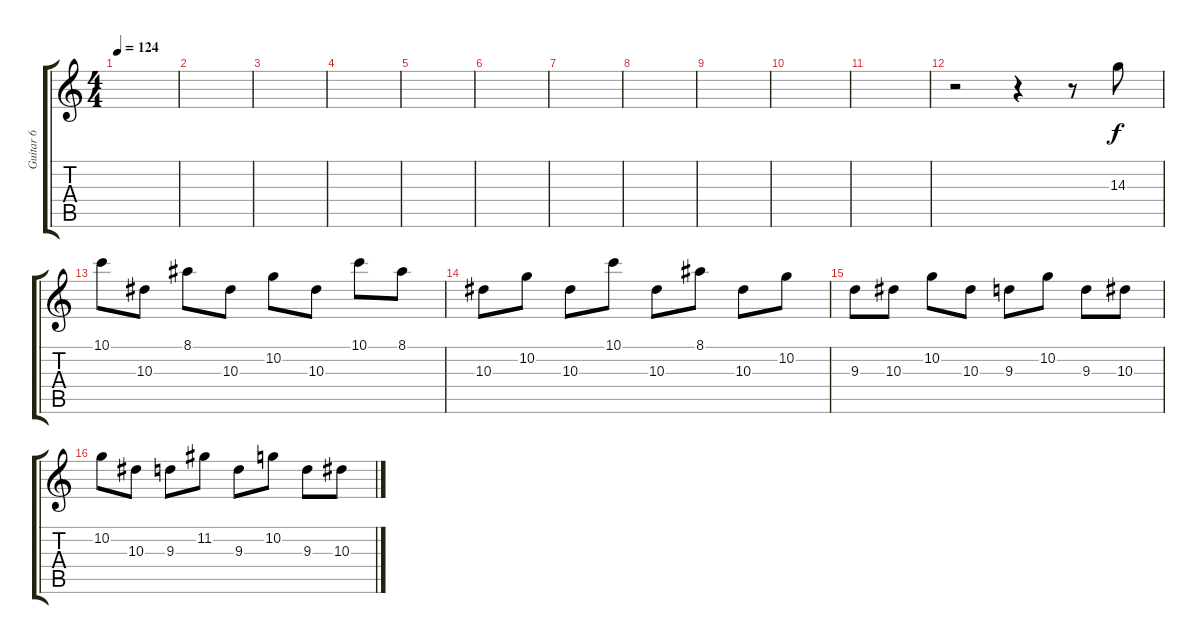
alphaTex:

\track ("Guitar 6" "Guitar 6") {instrument distortionguitar}
\staff {score tabs}
\tuning (D4 A3 F3 C3 G2 C2) {hide}
\ts (4 4)
\tempo 124
\clef g2
\ks c
|
|
|
|
|
|
|
|
|
|
|
r.2 r.4 r.8 14.3.8 |
10.1.8 10.3.8 8.1.8 10.3.8 10.2.8 10.3.8 10.1.8 8.1.8 |
10.3.8 10.2.8 10.3.8 10.1.8 10.3.8 8.1.8 10.3.8 10.2.8 |
9.3.8 10.3.8 10.2.8 10.3.8 9.3.8 10.2.8 9.3.8 10.3.8 |
10.2.8 10.3.8 9.3.8 11.2.8 9.3.8 10.2.8 9.3.8 10.3.8
